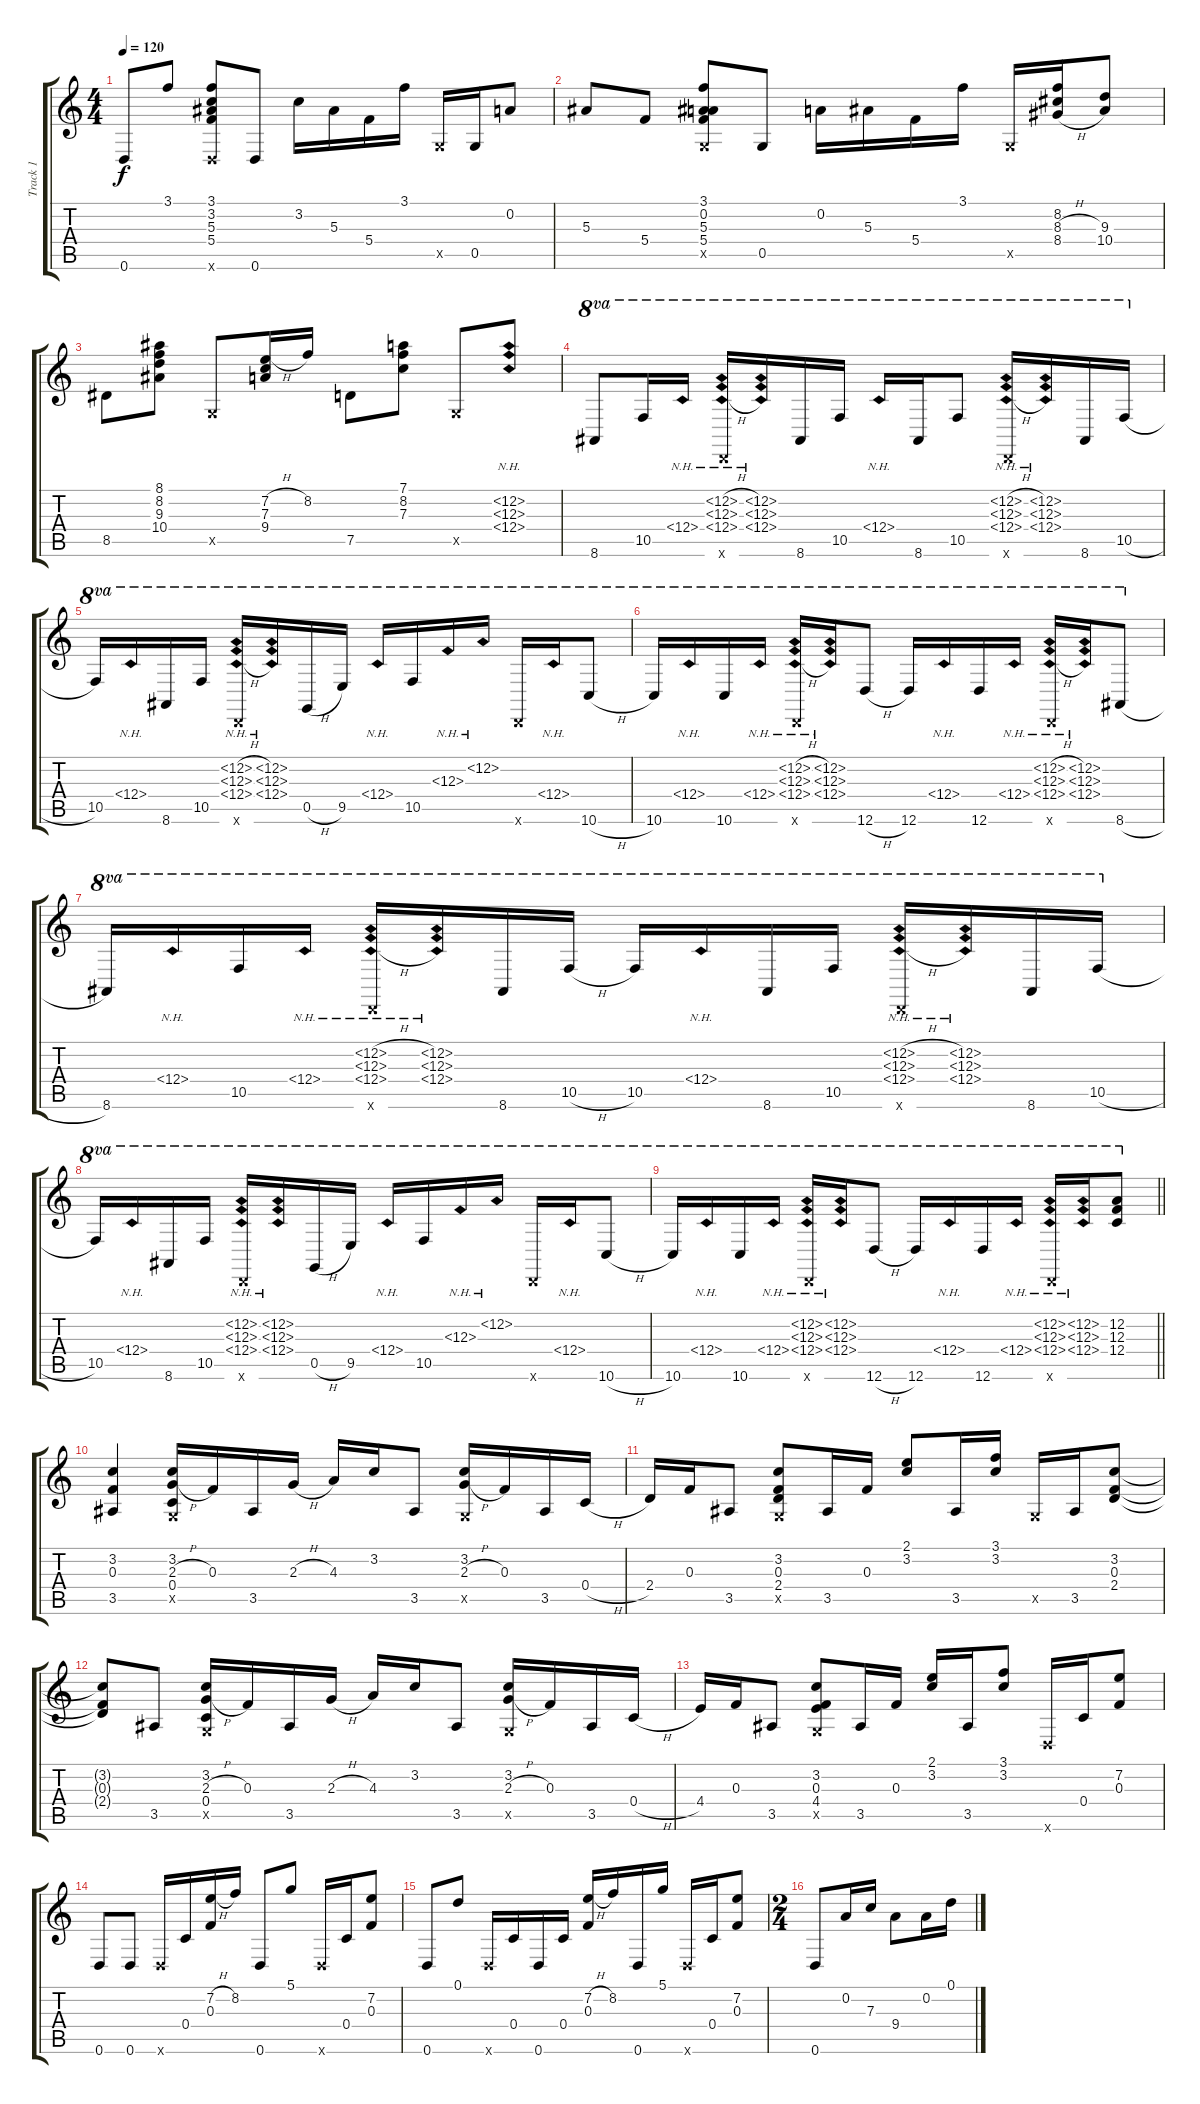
\track ("Track 1" "Track 1") {instrument acousticguitarsteel}
\staff {score tabs}
\tuning (D4 A3 F3 C3 G2 D2) {hide}
\ts (4 4)
\tempo 120
\clef g2
\ks c
0.6.8{dy f} 3.1.8 (3.1 3.2 5.3 5.4 0.6{x}).8 0.6.8 3.2.16 5.3.16 5.4.16 3.1.16 0.5{x}.16 0.5.16 0.2.8 |
5.3.8 5.4.8 (3.1 0.2 5.3 5.4 0.5{x}).8 0.5.8 0.2.16 5.3.16 5.4.16 3.1.16 0.5{x}.16 (8.2 8.3{h} 8.4{h}).16 (9.3 10.4).8 |
8.5.8 (8.1 8.2 9.3 10.4).8 0.5{x}.8 (7.2{h} 7.3 9.4).16 8.2.16 7.5.8 (7.1 8.2 7.3).8 0.5{x}.8 (12.2{nh} 12.3{nh} 12.4{nh}).8 |
8.6.8{ot 8va} 10.5.16{ot 8va} 12.4{nh}.16{ot 8va} (12.2{nh h} 12.3{nh h} 12.4{nh h} 0.6{x}).16{ot 8va} (12.2{nh} 12.3{nh} 12.4{nh}).16{ot 8va} 8.6.16{ot 8va} 10.5.16{ot 8va} 12.4{nh}.16{ot 8va} 8.6.16{ot 8va} 10.5.8{ot 8va} (12.2{nh h} 12.3{nh h} 12.4{nh h} 0.6{x}).16{ot 8va} (12.2{nh} 12.3{nh} 12.4{nh}).16{ot 8va} 8.6.16{ot 8va} 10.5{h}.16{ot 8va} |
10.5.16{ot 8va} 12.4{nh}.16{ot 8va} 8.6.16{ot 8va} 10.5.16{ot 8va} (12.2{nh h} 12.3{nh h} 12.4{nh h} 0.6{x}).16{ot 8va} (12.2{nh} 12.3{nh} 12.4{nh}).16{ot 8va} 0.5{h}.16{ot 8va} 9.5.16{ot 8va} 12.4{nh}.16{ot 8va} 10.5.16{ot 8va} 12.3{nh}.16{ot 8va} 12.2{nh}.16{ot 8va} 0.6{x}.16{ot 8va} 12.4{nh}.16{ot 8va} 10.6{h}.8{ot 8va} |
10.6.16{ot 8va} 12.4{nh}.16{ot 8va} 10.6.16{ot 8va} 12.4{nh}.16{ot 8va} (12.2{nh h} 12.3{nh h} 12.4{nh h} 0.6{x}).16{ot 8va} (12.2{nh} 12.3{nh} 12.4{nh}).16{ot 8va} 12.6{h}.8{ot 8va} 12.6.16{ot 8va} 12.4{nh}.16{ot 8va} 12.6.16{ot 8va} 12.4{nh}.16{ot 8va} (12.2{nh h} 12.3{nh h} 12.4{nh h} 0.6{x}).16{ot 8va} (12.2{nh} 12.3{nh} 12.4{nh}).16{ot 8va} 8.6{h}.8{ot 8va} |
8.6.16{ot 8va} 12.4{nh}.16{ot 8va} 10.5.16{ot 8va} 12.4{nh}.16{ot 8va} (12.2{nh h} 12.3{nh h} 12.4{nh h} 0.6{x}).16{ot 8va} (12.2{nh} 12.3{nh} 12.4{nh}).16{ot 8va} 8.6.16{ot 8va} 10.5{h}.16{ot 8va} 10.5.16{ot 8va} 12.4{nh}.16{ot 8va} 8.6.16{ot 8va} 10.5.16{ot 8va} (12.2{nh h} 12.3{nh h} 12.4{nh h} 0.6{x}).16{ot 8va} (12.2{nh} 12.3{nh} 12.4{nh}).16{ot 8va} 8.6.16{ot 8va} 10.5{h}.16{ot 8va} |
10.5.16{ot 8va} 12.4{nh}.16{ot 8va} 8.6.16{ot 8va} 10.5.16{ot 8va} (12.2{nh} 12.3{nh} 12.4{nh} 0.6{x}).16{ot 8va} (12.2{nh} 12.3{nh} 12.4{nh}).16{ot 8va} 0.5{h}.16{ot 8va} 9.5.16{ot 8va} 12.4{nh}.16{ot 8va} 10.5.16{ot 8va} 12.3{nh}.16{ot 8va} 12.2{nh}.16{ot 8va} 0.6{x}.16{ot 8va} 12.4{nh}.16{ot 8va} 10.6{h}.8{ot 8va} |
\barLineRight lightlight
10.6.16{ot 8va} 12.4{nh}.16{ot 8va} 10.6.16{ot 8va} 12.4{nh}.16{ot 8va} (12.2{nh} 12.3{nh} 12.4{nh} 0.6{x}).16{ot 8va} (12.2{nh} 12.3{nh} 12.4{nh}).16{ot 8va} 12.6{h}.8{ot 8va} 12.6.16{ot 8va} 12.4{nh}.16{ot 8va} 12.6.16{ot 8va} 12.4{nh}.16{ot 8va} (12.2{nh} 12.3{nh} 12.4{nh} 0.6{x}).16{ot 8va} (12.2{nh} 12.3{nh} 12.4{nh}).16{ot 8va} (12.2 12.3 12.4).8{ot 8va} |
(3.2 0.3 3.5).4 (3.2 2.3{h} 0.4 0.5{x}).16 0.3.16 3.5.16 2.3{h}.16 4.3.16 3.2.16 3.5.8 (3.2 2.3{h} 0.5{x}).16 0.3.16 3.5.16 0.4{h}.16 |
2.4.16 0.3.16 3.5.8 (3.2 0.3 2.4 0.5{x}).8 3.5.16 0.3.16 (2.1 3.2).8 3.5.16 (3.1 3.2).16 0.5{x}.16 3.5.16 (3.2 0.3 2.4).8 |
(3.2{t} 0.3{t} 2.4{t}).8 3.5.8 (3.2 2.3{h} 0.4 0.5{x}).16 0.3.16 3.5.16 2.3{h}.16 4.3.16 3.2.16 3.5.8 (3.2 2.3{h} 0.5{x}).16 0.3.16 3.5.16 0.4{h}.16 |
4.4.16 0.3.16 3.5.8 (3.2 0.3 4.4 0.5{x}).8 3.5.16 0.3.16 (2.1 3.2).16 3.5.16 (3.1 3.2).8 0.6{x}.16 0.4.16 (7.2 0.3).8 |
0.6.8 0.6.8 0.6{x}.16 0.4.16 (7.2{h} 0.3).16 8.2.16 0.6.8 5.1.8 0.6{x}.16 0.4.16 (7.2 0.3).8 |
0.6.8 0.1.8 0.6{x}.16 0.4.16 0.6.16 0.4.16 (7.2{h} 0.3).16 8.2.16 0.6.16 5.1.16 0.6{x}.16 0.4.16 (7.2 0.3).8 |
\ts (2 4)
0.6.8 0.2.16 7.3.16 9.4.8 0.2.16 0.1.16
